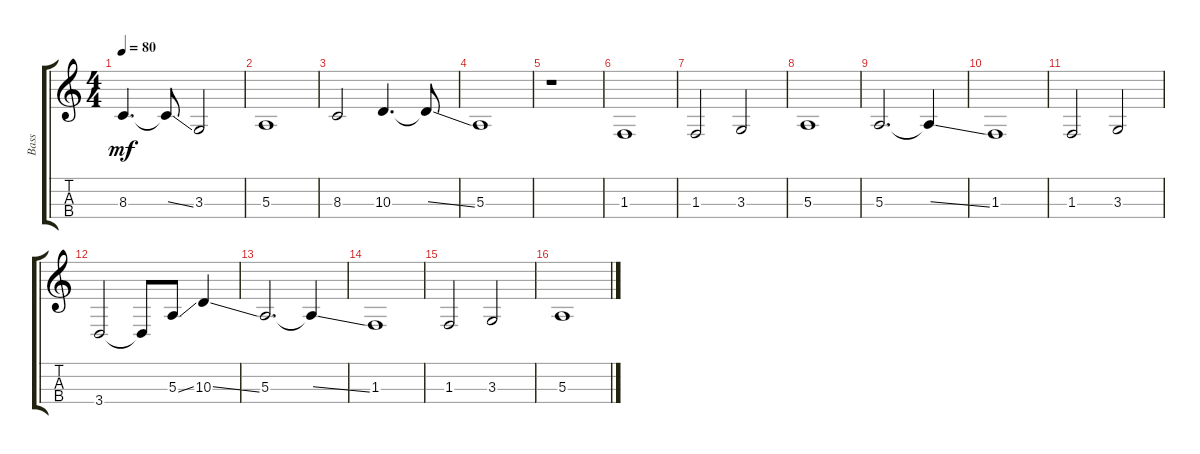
\track ("Bass" "Bass") {instrument electricbassfinger}
\staff {score tabs}
\tuning (D3 A2 E2 B1) {hide}
\ts (4 4)
\tempo 80
\clef g2
\ks c
8.3.4{d dy mf} 8.3{ss t}.8 3.3.2 |
5.3.1 |
8.3.2 10.3.4{d} 10.3{ss t}.8 |
5.3.1 |
r.1 |
1.3.1 |
1.3.2 3.3.2 |
5.3.1 |
5.3.2{d} 5.3{ss t}.4 |
1.3.1 |
1.3.2 3.3.2 |
3.4.2 3.4{t}.8 5.3{ss}.8 10.3{ss}.4 |
5.3.2{d} 5.3{ss t}.4 |
1.3.1 |
1.3.2 3.3.2 |
5.3.1
